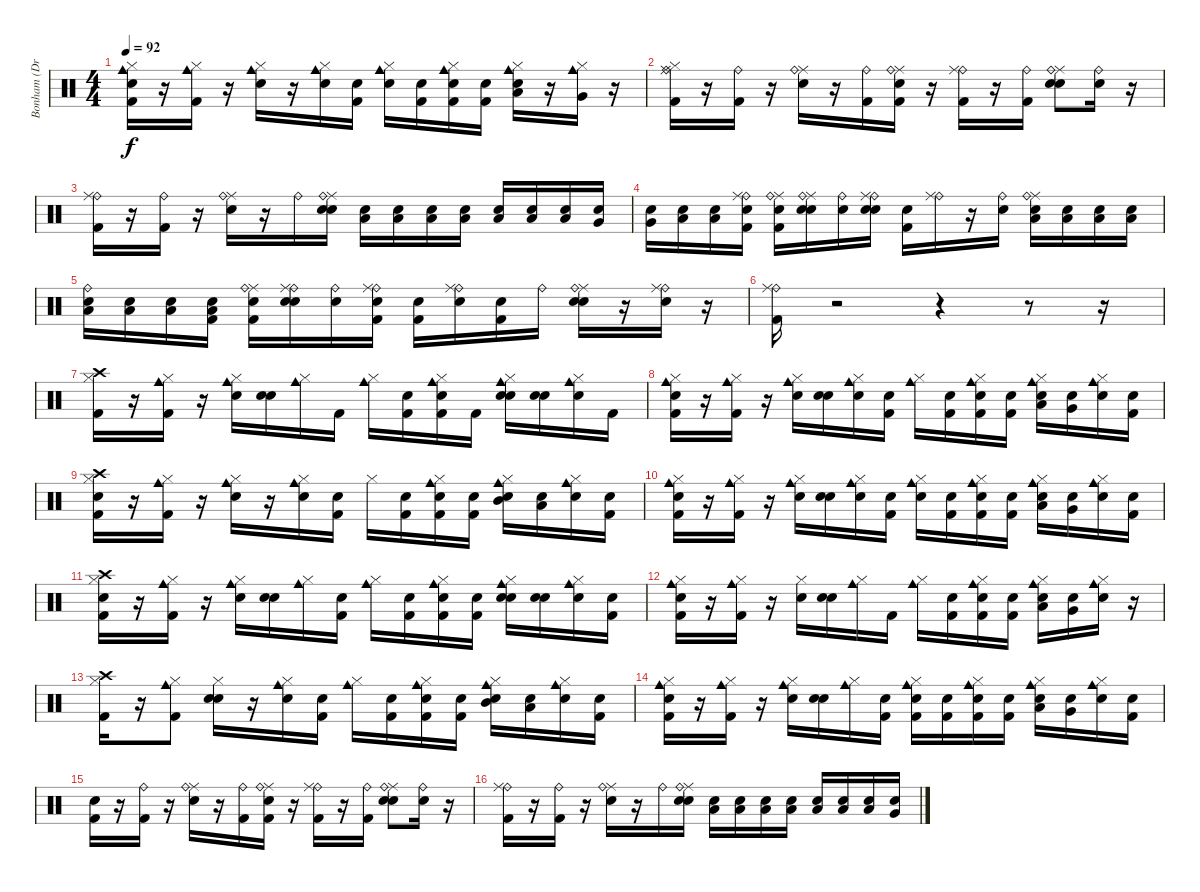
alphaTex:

\track ("Bonham (Drums)" "Bonham (Dr") {instrument percussion}
\staff {score}
\articulation defaults
\ts (4 4)
\tempo 92
\clef neutral
\ks c
("Snare (hit)" "Kick (hit) 2" "Hi-Hat (closed)" "Cowbell medium (hit)").16{dy f} r.16 ("Kick (hit) 2" "Hi-Hat (closed)" "Cowbell medium (hit)").16 r.16 ("Hi-Hat (closed)" "Electric Snare (hit)" "Cowbell medium (hit)").16 r.16 ("Electric Snare (hit)" "Hi-Hat (closed)" "Cowbell medium (hit)").16 ("Snare (hit)" "Kick (hit) 2").16 ("Snare (hit)" "Hi-Hat (closed)" "Cowbell medium (hit)").16 ("Snare (hit)" "Kick (hit) 2").16 ("Snare (hit)" "Kick (hit) 2" "Hi-Hat (closed)" "Cowbell medium (hit)").16 ("Snare (hit)" "Kick (hit) 2").16 ("Snare (hit)" "Low Tom (hit)" "Hi-Hat (closed)" "Cowbell medium (hit)").16 r.16 ("Very Low Tom (hit)" "Hi-Hat (closed)" "Cowbell medium (hit)").16 r.16 |
("Hi-Hat (closed)" "Kick (hit) 2" "Ride (bell)" "Ride (middle)").16 r.16 ("Ride (bell)" "Kick (hit) 2").16 r.16 ("Ride (middle)" "Ride (bell)" "Electric Snare (hit)").16 r.16 ("Ride (bell)" "Kick (hit) 2").16 ("Snare (hit)" "Ride (middle)" "Ride (bell)" "Kick (hit) 2").16 r.16 ("Ride (bell)" "Ride (middle)" "Kick (hit) 2").16 r.16 ("Ride (bell)" "Kick (hit) 2").16 ("Snare (hit)" "Ride (middle)" "Ride (bell)" "Electric Snare (hit)").8 ("Snare (hit)" "Ride (bell)").16 r.16 |
("Ride (bell)" "Ride (middle)" "Kick (hit) 2").16 r.16 ("Ride (bell)" "Kick (hit) 2").16 r.16 ("Electric Snare (hit)" "Ride (middle)" "Ride (bell)").16 r.16 "Ride (bell)".16 ("Snare (hit)" "Electric Snare (hit)" "Ride (middle)" "Ride (bell)").16 ("Snare (hit)" "Low Tom (hit)").16 ("Snare (hit)" "Low Tom (hit)").16 ("Snare (hit)" "Low Tom (hit)").16 ("Snare (hit)" "Low Tom (hit)").16 ("Snare (hit)" "Low Tom (hit)").16 ("Snare (hit)" "Low Tom (hit)").16 ("Snare (hit)" "Low Tom (hit)").16 ("Snare (hit)" "Very Low Tom (hit)").16 |
("Snare (hit)" "Very Low Tom (hit)").16 ("Snare (hit)" "Low Floor Tom (hit)").16 ("Snare (hit)" "Low Floor Tom (hit)").16 ("Snare (hit)" "Ride (bell)" "Ride (middle)" "Kick (hit) 2").16 ("Snare (hit)" "Ride (middle)" "Kick (hit) 2" "Ride (bell)").16 ("Snare (hit)" "Ride (middle)" "Electric Snare (hit)" "Ride (bell)").16 ("Snare (hit)" "Ride (bell)").16 ("Snare (hit)" "Electric Snare (hit)" "Ride (bell)" "Ride (middle)").16 ("Snare (hit)" "Kick (hit) 2").16 ("Ride (bell)" "Ride (middle)").16 r.16 ("Electric Snare (hit)" "Ride (bell)").16 ("Snare (hit)" "Ride (middle)" "Low Tom (hit)" "Ride (bell)").16 ("Snare (hit)" "Low Tom (hit)").16 ("Snare (hit)" "Low Tom (hit)").16 ("Snare (hit)" "Low Tom (hit)").16 |
("Snare (hit)" "Low Tom (hit)" "Ride (bell)").16 ("Snare (hit)" "Low Tom (hit)").16 ("Snare (hit)" "Low Tom (hit)").16 ("Snare (hit)" "Low Tom (hit)" "Kick (hit) 2").16 ("Snare (hit)" "Ride (middle)" "Ride (bell)" "Kick (hit) 2").16 ("Snare (hit)" "Electric Snare (hit)" "Ride (bell)" "Ride (middle)").16 ("Snare (hit)" "Ride (bell)").16 ("Snare (hit)" "Kick (hit) 2" "Ride (bell)" "Ride (middle)").16 ("Snare (hit)" "Kick (hit) 2").16 ("Snare (hit)" "Ride (bell)" "Ride (middle)").16 ("Snare (hit)" "Kick (hit) 2").16 "Ride (bell)".16 ("Snare (hit)" "Electric Snare (hit)" "Ride (middle)" "Ride (bell)").16 r.16 ("Electric Snare (hit)" "Ride (bell)" "Ride (middle)").16 r.16 |
("Kick (hit) 2" "Ride (bell)" "Ride (middle)").16 r.2 r.4 r.8 r.16 |
("Kick (hit) 2" "Hi-Hat (closed)" "Crash high (hit)").16 r.16 ("Kick (hit) 2" "Hi-Hat (closed)" "Cowbell medium (hit)").16 r.16 ("Electric Snare (hit)" "Hi-Hat (closed)" "Cowbell medium (hit)").16 ("Snare (hit)" "Electric Snare (hit)").16 ("Hi-Hat (closed)" "Cowbell medium (hit)").16 "Kick (hit) 2".16 ("Hi-Hat (closed)" "Cowbell medium (hit)").16 ("Snare (hit)" "Kick (hit) 2").16 ("Snare (hit)" "Kick (hit) 2" "Hi-Hat (closed)" "Cowbell medium (hit)").16 "Kick (hit) 2".16 ("Snare (hit)" "Electric Snare (hit)" "Hi-Hat (closed)" "Cowbell medium (hit)").16 ("Snare (hit)" "Electric Snare (hit)").16 ("Snare (hit)" "Hi-Hat (closed)" "Cowbell medium (hit)").16 "Kick (hit) 2".16 |
("Snare (hit)" "Kick (hit) 2" "Cowbell medium (hit)" "Hi-Hat (closed)").16 r.16 ("Kick (hit) 2" "Hi-Hat (closed)" "Cowbell medium (hit)").16 r.16 ("Electric Snare (hit)" "Hi-Hat (closed)" "Cowbell medium (hit)").16 ("Snare (hit)" "Electric Snare (hit)").16 ("Snare (hit)" "Hi-Hat (closed)" "Cowbell medium (hit)").16 ("Snare (hit)" "Kick (hit) 2").16 ("Hi-Hat (closed)" "Cowbell medium (hit)").16 ("Snare (hit)" "Kick (hit) 2").16 ("Snare (hit)" "Hi-Hat (closed)" "Kick (hit) 2" "Cowbell medium (hit)").16 ("Snare (hit)" "Kick (hit) 2").16 ("Snare (hit)" "Low Tom (hit)" "Hi-Hat (closed)" "Cowbell medium (hit)").16 ("Snare (hit)" "Very Low Tom (hit)").16 ("Snare (hit)" "Cowbell medium (hit)" "Hi-Hat (closed)").16 ("Snare (hit)" "Kick (hit) 2").16 |
("Snare (hit)" "Kick (hit) 2" "Crash high (hit)" "Hi-Hat (closed)").16 r.16 ("Kick (hit) 2" "Cowbell medium (hit)" "Hi-Hat (closed)").16 r.16 ("Hi-Hat (closed)" "Electric Snare (hit)" "Cowbell medium (hit)").16 r.16 ("Hi-Hat (closed)" "Cowbell medium (hit)" "Electric Snare (hit)").16 ("Snare (hit)" "Kick (hit) 2").16 "Hi-Hat (closed)".16 ("Snare (hit)" "Kick (hit) 2").16 ("Snare (hit)" "Hi-Hat (closed)" "Cowbell medium (hit)" "Kick (hit) 2").16 ("Snare (hit)" "Kick (hit) 2").16 ("Snare (hit)" "Hi-Hat (closed)" "Mid Tom (hit)" "Cowbell medium (hit)").16 ("Snare (hit)" "Low Tom (hit)").16 ("Snare (hit)" "Hi-Hat (closed)" "Cowbell medium (hit)").16 ("Snare (hit)" "Kick (hit) 2").16 |
("Snare (hit)" "Hi-Hat (closed)" "Cowbell medium (hit)" "Kick (hit) 2").16 r.16 ("Hi-Hat (closed)" "Cowbell medium (hit)" "Kick (hit) 2").16 r.16 ("Electric Snare (hit)" "Hi-Hat (closed)" "Cowbell medium (hit)").16 ("Snare (hit)" "Electric Snare (hit)").16 ("Snare (hit)" "Hi-Hat (closed)" "Cowbell medium (hit)").16 ("Snare (hit)" "Kick (hit) 2").16 ("Snare (hit)" "Hi-Hat (closed)" "Cowbell medium (hit)").16 ("Snare (hit)" "Kick (hit) 2").16 ("Snare (hit)" "Kick (hit) 2" "Hi-Hat (closed)" "Cowbell medium (hit)").16 ("Snare (hit)" "Kick (hit) 2").16 ("Snare (hit)" "Low Tom (hit)" "Hi-Hat (closed)" "Cowbell medium (hit)").16 ("Snare (hit)" "Very Low Tom (hit)").16 ("Snare (hit)" "Hi-Hat (closed)" "Cowbell medium (hit)").16 ("Snare (hit)" "Kick (hit) 2").16 |
("Snare (hit)" "Crash high (hit)" "Hi-Hat (closed)" "Kick (hit) 2").16 r.16 ("Hi-Hat (closed)" "Cowbell medium (hit)" "Kick (hit) 2").16 r.16 ("Electric Snare (hit)" "Hi-Hat (closed)" "Cowbell medium (hit)").16 ("Snare (hit)" "Electric Snare (hit)").16 ("Hi-Hat (closed)" "Cowbell medium (hit)").16 ("Snare (hit)" "Kick (hit) 2").16 ("Hi-Hat (closed)" "Cowbell medium (hit)").16 ("Snare (hit)" "Kick (hit) 2").16 ("Snare (hit)" "Hi-Hat (closed)" "Kick (hit) 2" "Cowbell medium (hit)").16 ("Snare (hit)" "Kick (hit) 2").16 ("Snare (hit)" "Hi-Hat (closed)" "Cowbell medium (hit)" "Electric Snare (hit)").16 ("Snare (hit)" "Electric Snare (hit)").16 ("Snare (hit)" "Hi-Hat (closed)" "Cowbell medium (hit)").16 ("Snare (hit)" "Kick (hit) 2").16 |
("Snare (hit)" "Hi-Hat (closed)" "Cowbell medium (hit)" "Kick (hit) 2").16 r.16 ("Kick (hit) 2" "Hi-Hat (closed)" "Cowbell medium (hit)").16 r.16 ("Hi-Hat (closed)" "Electric Snare (hit)").16 ("Snare (hit)" "Electric Snare (hit)").16 ("Hi-Hat (closed)" "Cowbell medium (hit)").16 "Kick (hit) 2".16 ("Hi-Hat (closed)" "Cowbell medium (hit)").16 ("Snare (hit)" "Kick (hit) 2").16 ("Snare (hit)" "Hi-Hat (closed)" "Cowbell medium (hit)" "Kick (hit) 2").16 ("Snare (hit)" "Kick (hit) 2").16 ("Snare (hit)" "Low Tom (hit)" "Hi-Hat (closed)" "Cowbell medium (hit)").16 ("Snare (hit)" "Very Low Tom (hit)").16 ("Snare (hit)" "Hi-Hat (closed)" "Cowbell medium (hit)").16 r.16 |
("Hi-Hat (closed)" "Crash high (hit)" "Kick (hit) 2").16 r.16 ("Hi-Hat (closed)" "Cowbell medium (hit)" "Kick (hit) 2").8 ("Snare (hit)" "Electric Snare (hit)" "Hi-Hat (closed)").16 r.16 ("Cowbell medium (hit)" "Electric Snare (hit)" "Hi-Hat (closed)").16 ("Snare (hit)" "Kick (hit) 2").16 ("Hi-Hat (closed)" "Cowbell medium (hit)").16 ("Snare (hit)" "Kick (hit) 2").16 ("Snare (hit)" "Hi-Hat (closed)" "Cowbell medium (hit)" "Kick (hit) 2").16 ("Snare (hit)" "Kick (hit) 2").16 ("Snare (hit)" "Hi-Hat (closed)" "Cowbell medium (hit)" "Mid Tom (hit)").16 ("Snare (hit)" "Low Tom (hit)").16 ("Snare (hit)" "Cowbell medium (hit)" "Hi-Hat (closed)").16 ("Snare (hit)" "Kick (hit) 2").16 |
("Snare (hit)" "Hi-Hat (closed)" "Kick (hit) 2" "Cowbell medium (hit)").16 r.16 ("Hi-Hat (closed)" "Cowbell medium (hit)" "Kick (hit) 2").16 r.16 ("Electric Snare (hit)" "Hi-Hat (closed)" "Cowbell medium (hit)").16 ("Snare (hit)" "Electric Snare (hit)").16 ("Cowbell medium (hit)" "Hi-Hat (closed)").16 ("Snare (hit)" "Kick (hit) 2").16 ("Snare (hit)" "Kick (hit) 2" "Hi-Hat (closed)" "Cowbell medium (hit)").16 ("Snare (hit)" "Kick (hit) 2").16 ("Snare (hit)" "Cowbell medium (hit)" "Kick (hit) 2" "Hi-Hat (closed)").16 ("Snare (hit)" "Kick (hit) 2").16 ("Snare (hit)" "Low Tom (hit)" "Hi-Hat (closed)" "Cowbell medium (hit)").16 ("Snare (hit)" "Very Low Tom (hit)").16 ("Snare (hit)" "Hi-Hat (closed)" "Cowbell medium (hit)").16 ("Snare (hit)" "Kick (hit) 2").16 |
("Snare (hit)" "Kick (hit) 2").16 r.16 ("Ride (bell)" "Kick (hit) 2").16 r.16 ("Ride (middle)" "Ride (bell)" "Electric Snare (hit)").16 r.16 ("Ride (bell)" "Kick (hit) 2").16 ("Snare (hit)" "Ride (middle)" "Ride (bell)" "Kick (hit) 2").16 r.16 ("Ride (bell)" "Ride (middle)" "Kick (hit) 2").16 r.16 ("Ride (bell)" "Kick (hit) 2").16 ("Snare (hit)" "Ride (middle)" "Ride (bell)" "Electric Snare (hit)").8 ("Snare (hit)" "Ride (bell)").16 r.16 |
("Ride (bell)" "Ride (middle)" "Kick (hit) 2").16 r.16 ("Ride (bell)" "Kick (hit) 2").16 r.16 ("Electric Snare (hit)" "Ride (middle)" "Ride (bell)").16 r.16 "Ride (bell)".16 ("Snare (hit)" "Electric Snare (hit)" "Ride (middle)" "Ride (bell)").16 ("Snare (hit)" "Low Tom (hit)").16 ("Snare (hit)" "Low Tom (hit)").16 ("Snare (hit)" "Low Tom (hit)").16 ("Snare (hit)" "Low Tom (hit)").16 ("Snare (hit)" "Low Tom (hit)").16 ("Snare (hit)" "Low Tom (hit)").16 ("Snare (hit)" "Low Tom (hit)").16 ("Snare (hit)" "Very Low Tom (hit)").16
